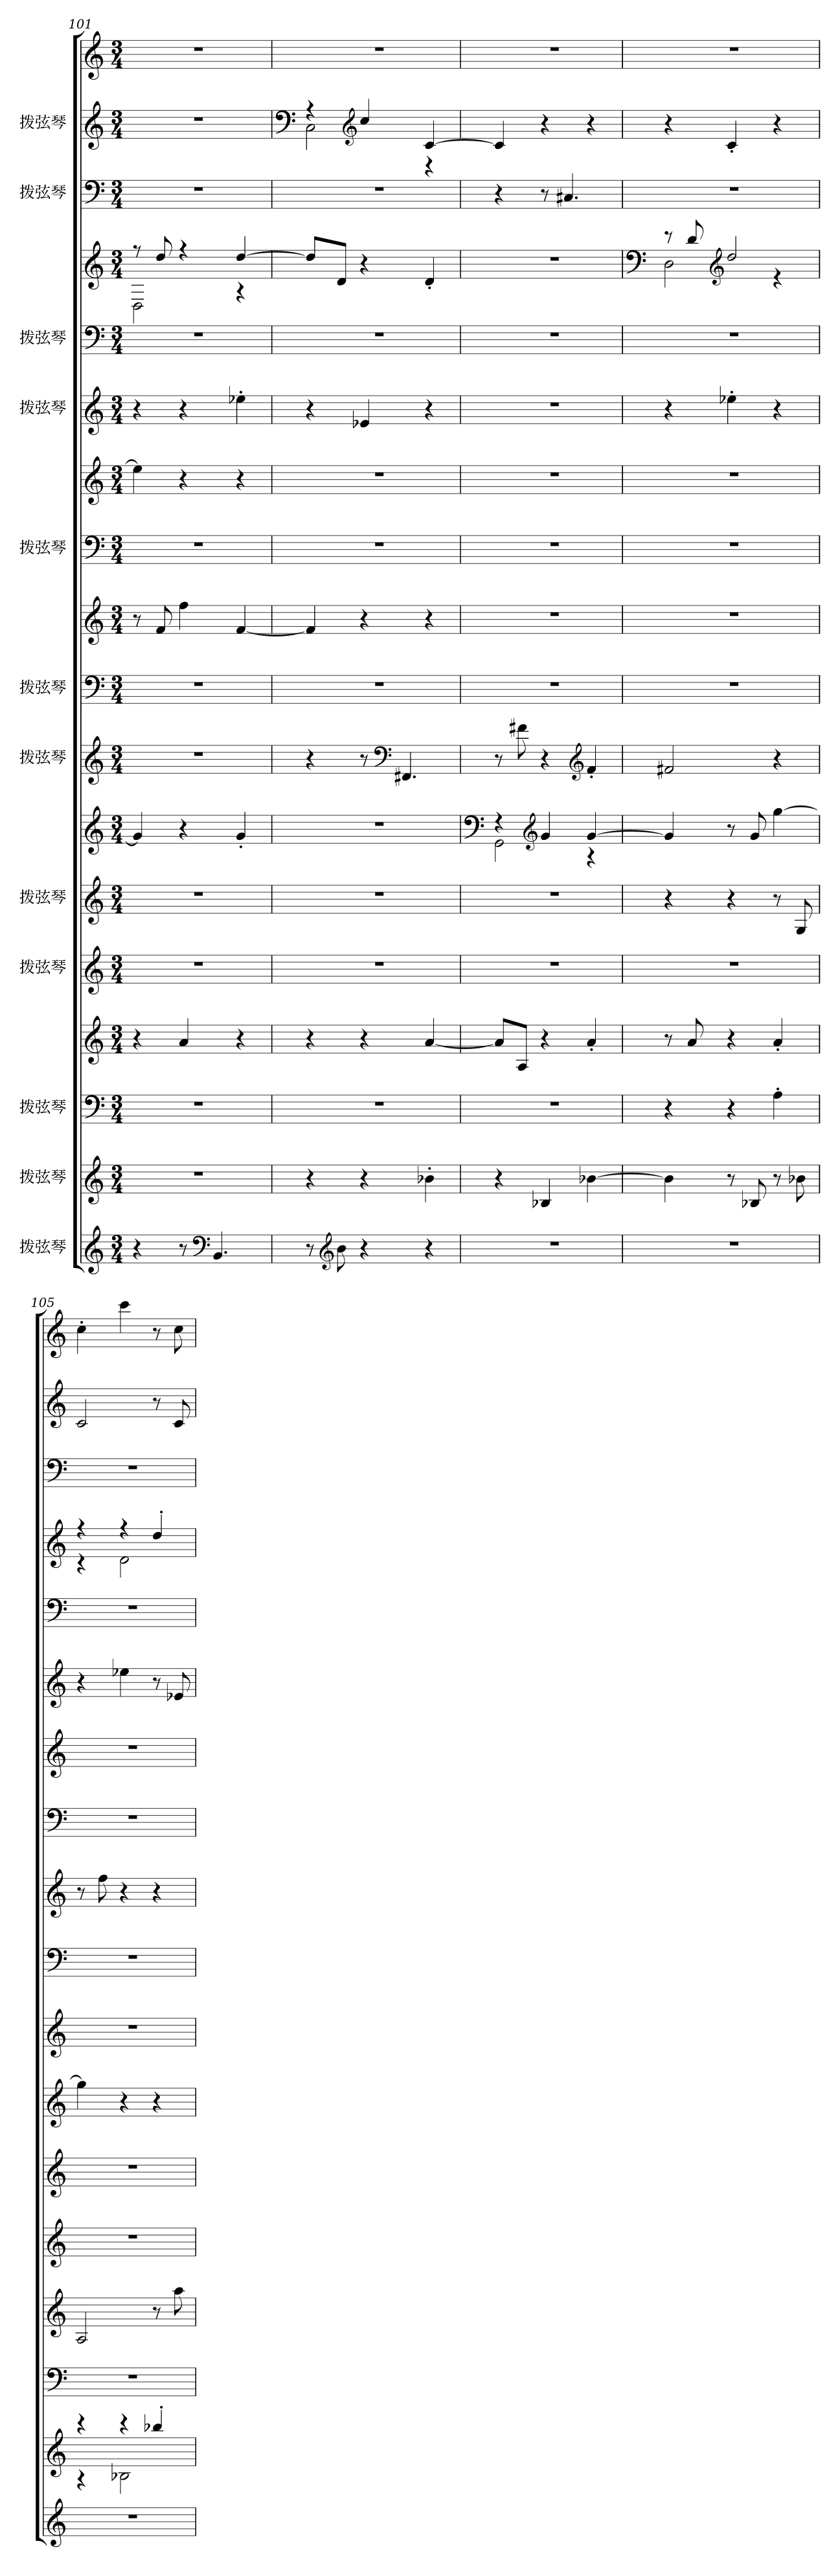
**kern	**kern	**kern	**kern	**kern	**kern	**kern	**kern	**kern	**kern	**kern	**kern	**kern	**kern	**kern	**kern	**kern	**kern
*part12	*part11	*part10	*part10	*part9	*part8	*part8	*part7	*part6	*part6	*part5	*part5	*part4	*part3	*part3	*part2	*part1	*part1
*staff18	*staff17	*staff16	*staff15	*staff14	*staff13	*staff12	*staff11	*staff10	*staff9	*staff8	*staff7	*staff6	*staff5	*staff4	*staff3	*staff2	*staff1
*I"拨弦琴	*I"拨弦琴	*I"拨弦琴	*	*I"拨弦琴	*I"拨弦琴	*	*I"拨弦琴	*I"拨弦琴	*	*I"拨弦琴	*	*I"拨弦琴	*I"拨弦琴	*	*I"拨弦琴	*I"拨弦琴	*
*clefG2	*clefG2	*clefF4	*clefG2	*clefG2	*clefG2	*clefG2	*clefG2	*clefF4	*clefG2	*clefF4	*clefG2	*clefG2	*clefF4	*clefG2	*clefF4	*clefG2	*clefG2
*k[]	*k[]	*k[]	*k[]	*k[]	*k[]	*k[]	*k[]	*k[]	*k[]	*k[]	*k[]	*k[]	*k[]	*k[]	*k[]	*k[]	*k[]
*M3/4	*M3/4	*M3/4	*M3/4	*M3/4	*M3/4	*M3/4	*M3/4	*M3/4	*M3/4	*M3/4	*M3/4	*M3/4	*M3/4	*M3/4	*M3/4	*M3/4	*M3/4
=101	=101	=101	=101	=101	=101	=101	=101	=101	=101	=101	=101	=101	=101	=101	=101	=101	=101
*	*	*	*	*	*	*	*	*	*	*	*	*	*	*^	*	*	*
4r	2.r	2.r	4r	2.r	2.r	4g/]	2.r	2.r	8r	2.r	4ee\]	4r	2.r	8r	2D\	2.r	2.r	2.r
.	.	.	.	.	.	.	.	.	8f/	.	.	.	.	8dd/	.	.	.	.
8r	.	.	4a/	.	.	4r	.	.	4ff\	.	4r	4r	.	4r	.	.	.	.
*clefF4	*	*	*	*	*	*	*	*	*	*	*	*	*	*	*	*	*	*
4.BB/	.	.	.	.	.	.	.	.	.	.	.	.	.	.	.	.	.	.
.	.	.	4r	.	.	4g'/	.	.	[4f/	.	4r	4ee-X'\	.	[4dd/	4r	.	.	.
*	*	*	*	*	*	*	*	*	*	*	*	*	*	*v	*v	*	*	*
=102	=102	=102	=102	=102	=102	=102	=102	=102	=102	=102	=102	=102	=102	=102	=102	=102	=102
*	*	*	*	*	*	*	*	*	*	*	*	*	*	*	*	*clefF4	*
*	*	*	*	*	*	*	*	*	*	*	*	*	*	*	*	*^	*
8r	4r	2.r	4r	2.r	2.r	2.r	4r	2.r	4f/]	2.r	2.r	4r	2.r	8dd/L]	2.r	4r	2C\	2.r
*clefG2	*	*	*	*	*	*	*	*	*	*	*	*	*	*	*	*	*	*
8b\	.	.	.	.	.	.	.	.	.	.	.	.	.	8d/J	.	.	.	.
*	*	*	*	*	*	*	*	*	*	*	*	*	*	*	*	*clefG2	*	*
4r	4r	.	4r	.	.	.	8r	.	4r	.	.	4e-X/	.	4r	.	4cc/	.	.
*	*	*	*	*	*	*	*clefF4	*	*	*	*	*	*	*	*	*	*	*
.	.	.	.	.	.	.	4.FF#X/	.	.	.	.	.	.	.	.	.	.	.
4r	4b-X'\	.	[4a/	.	.	.	.	.	4r	.	.	4r	.	4d'/	.	[4c/	4r	.
*	*	*	*	*	*	*	*	*	*	*	*	*	*	*	*	*v	*v	*
!!LO:PB:g=z
=103	=103	=103	=103	=103	=103	=103	=103	=103	=103	=103	=103	=103	=103	=103	=103	=103	=103
*	*	*	*	*	*	*clefF4	*	*	*	*	*	*	*	*	*	*	*
*	*	*	*	*	*	*^	*	*	*	*	*	*	*	*	*	*	*
2.r	4r	2.r	8a/L]	2.r	2.r	4r	2GG\	8r	2.r	2.r	2.r	2.r	2.r	2.r	2.r	4r	4c/]	2.r
.	.	.	8A/J	.	.	.	.	8f#X\	.	.	.	.	.	.	.	.	.	.
*	*	*	*	*	*	*clefG2	*	*	*	*	*	*	*	*	*	*	*	*
.	4B-X/	.	4r	.	.	4g/	.	4r	.	.	.	.	.	.	.	8r	4r	.
.	.	.	.	.	.	.	.	.	.	.	.	.	.	.	.	4.C#X/	.	.
*	*	*	*	*	*	*	*	*clefG2	*	*	*	*	*	*	*	*	*	*
.	[4b-X\	.	4a'/	.	.	[4g/	4r	4f#'/	.	.	.	.	.	.	.	.	4r	.
*	*	*	*	*	*	*v	*v	*	*	*	*	*	*	*	*	*	*	*
=104	=104	=104	=104	=104	=104	=104	=104	=104	=104	=104	=104	=104	=104	=104	=104	=104	=104
*	*	*	*	*	*	*	*	*	*	*	*	*	*	*clefF4	*	*	*
*	*	*	*	*	*	*	*	*	*	*	*	*	*	*^	*	*	*
2.r	4b-\]	4r	8r	2.r	4r	4g/]	2f#X/	2.r	2.r	2.r	2.r	4r	2.r	8r	2D\	2.r	4r	2.r
.	.	.	8a/	.	.	.	.	.	.	.	.	.	.	8d/	.	.	.	.
*	*	*	*	*	*	*	*	*	*	*	*	*	*	*clefG2	*	*	*	*
.	8r	4r	4r	.	4r	8r	.	.	.	.	.	4ee-X'\	.	2dd/	.	.	4c'/	.
.	8B-X/	.	.	.	.	8g/	.	.	.	.	.	.	.	.	.	.	.	.
.	8r	4A'\	4a'/	.	8r	[4gg\	4r	.	.	.	.	4r	.	.	4r	.	4r	.
.	8b-X\	.	.	.	8G/	.	.	.	.	.	.	.	.	.	.	.	.	.
=105	=105	=105	=105	=105	=105	=105	=105	=105	=105	=105	=105	=105	=105	=105	=105	=105	=105	=105
*	*^	*	*	*	*	*	*	*	*	*	*	*	*	*	*	*	*	*
2.r	4r	4r	2.r	2A/	2.r	2.r	4gg\]	2.r	2.r	8r	2.r	2.r	4r	2.r	4r	4r	2.r	2c/	4cc'\
.	.	.	.	.	.	.	.	.	.	8ff\	.	.	.	.	.	.	.	.	.
.	4r	2B-X\	.	.	.	.	4r	.	.	4r	.	.	4ee-X\	.	4r	2d\	.	.	4ccc\
.	4bb-X'/	.	.	8r	.	.	4r	.	.	4r	.	.	8r	.	4dd'/	.	.	8r	8r
.	.	.	.	8aa\	.	.	.	.	.	.	.	.	8e-X/	.	.	.	.	8c/	8cc\
*	*v	*v	*	*	*	*	*	*	*	*	*	*	*	*	*v	*v	*	*	*
=	=	=	=	=	=	=	=	=	=	=	=	=	=	=	=	=	=
*-	*-	*-	*-	*-	*-	*-	*-	*-	*-	*-	*-	*-	*-	*-	*-	*-	*-
